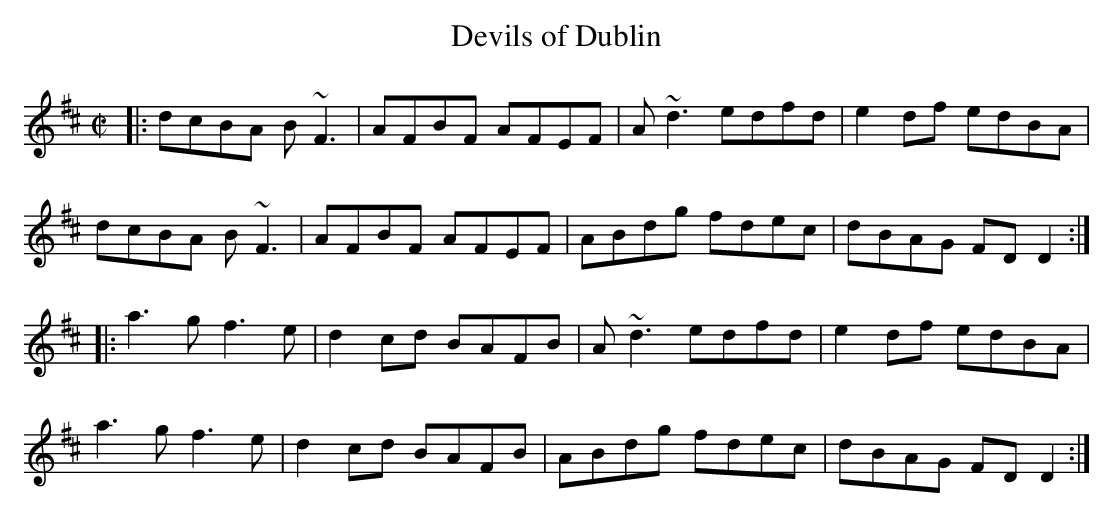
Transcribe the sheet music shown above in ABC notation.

X:1
T:Devils of Dublin
M:C|
K:D
|: dcBA B~F3 | AFBF AFEF | A~d3 edfd | e2df edBA |
dcBA B~F3 | AFBF AFEF | ABdg fdec | dBAG FDD2 :|
|: a3g f3e | d2cd BAFB | A~d3 edfd | e2df edBA |
a3g f3e | d2cd BAFB | ABdg fdec | dBAG FDD2 :|
